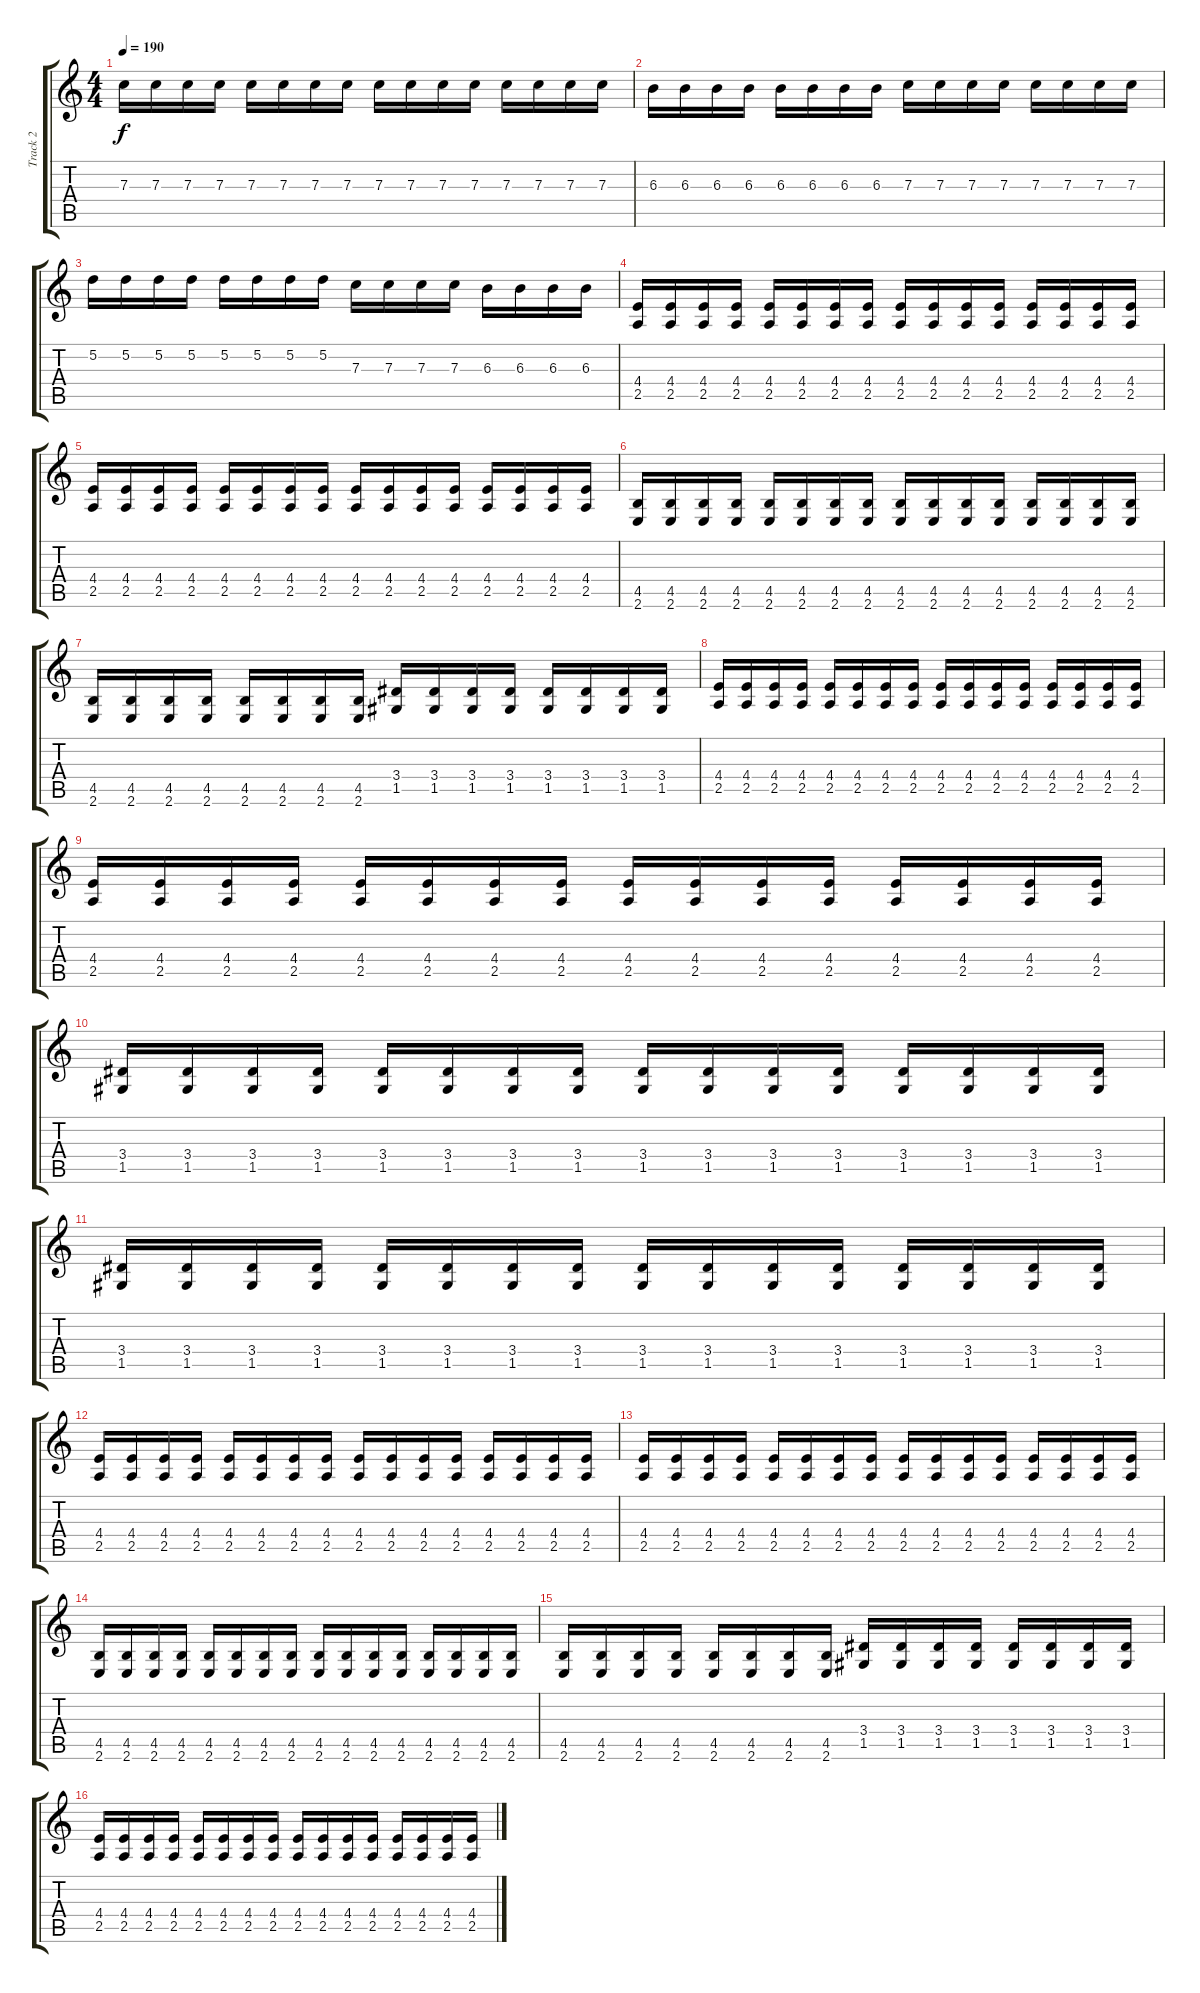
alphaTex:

\track ("Track 2" "Track 2") {instrument distortionguitar}
\staff {score tabs}
\tuning (D4 A3 F3 C3 G2 D2) {hide}
\ts (4 4)
\tempo 190
\clef g2
\ks c
7.3.16{dy f} 7.3.16 7.3.16 7.3.16 7.3.16 7.3.16 7.3.16 7.3.16 7.3.16 7.3.16 7.3.16 7.3.16 7.3.16 7.3.16 7.3.16 7.3.16 |
6.3.16 6.3.16 6.3.16 6.3.16 6.3.16 6.3.16 6.3.16 6.3.16 7.3.16 7.3.16 7.3.16 7.3.16 7.3.16 7.3.16 7.3.16 7.3.16 |
5.2.16 5.2.16 5.2.16 5.2.16 5.2.16 5.2.16 5.2.16 5.2.16 7.3.16 7.3.16 7.3.16 7.3.16 6.3.16 6.3.16 6.3.16 6.3.16 |
(4.4 2.5).16 (4.4 2.5).16 (4.4 2.5).16 (4.4 2.5).16 (4.4 2.5).16 (4.4 2.5).16 (4.4 2.5).16 (4.4 2.5).16 (4.4 2.5).16 (4.4 2.5).16 (4.4 2.5).16 (4.4 2.5).16 (4.4 2.5).16 (4.4 2.5).16 (4.4 2.5).16 (4.4 2.5).16 |
(4.4 2.5).16 (4.4 2.5).16 (4.4 2.5).16 (4.4 2.5).16 (4.4 2.5).16 (4.4 2.5).16 (4.4 2.5).16 (4.4 2.5).16 (4.4 2.5).16 (4.4 2.5).16 (4.4 2.5).16 (4.4 2.5).16 (4.4 2.5).16 (4.4 2.5).16 (4.4 2.5).16 (4.4 2.5).16 |
(4.5 2.6).16 (4.5 2.6).16 (4.5 2.6).16 (4.5 2.6).16 (4.5 2.6).16 (4.5 2.6).16 (4.5 2.6).16 (4.5 2.6).16 (4.5 2.6).16 (4.5 2.6).16 (4.5 2.6).16 (4.5 2.6).16 (4.5 2.6).16 (4.5 2.6).16 (4.5 2.6).16 (4.5 2.6).16 |
(4.5 2.6).16 (4.5 2.6).16 (4.5 2.6).16 (4.5 2.6).16 (4.5 2.6).16 (4.5 2.6).16 (4.5 2.6).16 (4.5 2.6).16 (3.4 1.5).16 (3.4 1.5).16 (3.4 1.5).16 (3.4 1.5).16 (3.4 1.5).16 (3.4 1.5).16 (3.4 1.5).16 (3.4 1.5).16 |
(4.4 2.5).16 (4.4 2.5).16 (4.4 2.5).16 (4.4 2.5).16 (4.4 2.5).16 (4.4 2.5).16 (4.4 2.5).16 (4.4 2.5).16 (4.4 2.5).16 (4.4 2.5).16 (4.4 2.5).16 (4.4 2.5).16 (4.4 2.5).16 (4.4 2.5).16 (4.4 2.5).16 (4.4 2.5).16 |
(4.4 2.5).16 (4.4 2.5).16 (4.4 2.5).16 (4.4 2.5).16 (4.4 2.5).16 (4.4 2.5).16 (4.4 2.5).16 (4.4 2.5).16 (4.4 2.5).16 (4.4 2.5).16 (4.4 2.5).16 (4.4 2.5).16 (4.4 2.5).16 (4.4 2.5).16 (4.4 2.5).16 (4.4 2.5).16 |
(3.4 1.5).16 (3.4 1.5).16 (3.4 1.5).16 (3.4 1.5).16 (3.4 1.5).16 (3.4 1.5).16 (3.4 1.5).16 (3.4 1.5).16 (3.4 1.5).16 (3.4 1.5).16 (3.4 1.5).16 (3.4 1.5).16 (3.4 1.5).16 (3.4 1.5).16 (3.4 1.5).16 (3.4 1.5).16 |
(3.4 1.5).16 (3.4 1.5).16 (3.4 1.5).16 (3.4 1.5).16 (3.4 1.5).16 (3.4 1.5).16 (3.4 1.5).16 (3.4 1.5).16 (3.4 1.5).16 (3.4 1.5).16 (3.4 1.5).16 (3.4 1.5).16 (3.4 1.5).16 (3.4 1.5).16 (3.4 1.5).16 (3.4 1.5).16 |
(4.4 2.5).16 (4.4 2.5).16 (4.4 2.5).16 (4.4 2.5).16 (4.4 2.5).16 (4.4 2.5).16 (4.4 2.5).16 (4.4 2.5).16 (4.4 2.5).16 (4.4 2.5).16 (4.4 2.5).16 (4.4 2.5).16 (4.4 2.5).16 (4.4 2.5).16 (4.4 2.5).16 (4.4 2.5).16 |
(4.4 2.5).16 (4.4 2.5).16 (4.4 2.5).16 (4.4 2.5).16 (4.4 2.5).16 (4.4 2.5).16 (4.4 2.5).16 (4.4 2.5).16 (4.4 2.5).16 (4.4 2.5).16 (4.4 2.5).16 (4.4 2.5).16 (4.4 2.5).16 (4.4 2.5).16 (4.4 2.5).16 (4.4 2.5).16 |
(4.5 2.6).16 (4.5 2.6).16 (4.5 2.6).16 (4.5 2.6).16 (4.5 2.6).16 (4.5 2.6).16 (4.5 2.6).16 (4.5 2.6).16 (4.5 2.6).16 (4.5 2.6).16 (4.5 2.6).16 (4.5 2.6).16 (4.5 2.6).16 (4.5 2.6).16 (4.5 2.6).16 (4.5 2.6).16 |
(4.5 2.6).16 (4.5 2.6).16 (4.5 2.6).16 (4.5 2.6).16 (4.5 2.6).16 (4.5 2.6).16 (4.5 2.6).16 (4.5 2.6).16 (3.4 1.5).16 (3.4 1.5).16 (3.4 1.5).16 (3.4 1.5).16 (3.4 1.5).16 (3.4 1.5).16 (3.4 1.5).16 (3.4 1.5).16 |
(4.4 2.5).16 (4.4 2.5).16 (4.4 2.5).16 (4.4 2.5).16 (4.4 2.5).16 (4.4 2.5).16 (4.4 2.5).16 (4.4 2.5).16 (4.4 2.5).16 (4.4 2.5).16 (4.4 2.5).16 (4.4 2.5).16 (4.4 2.5).16 (4.4 2.5).16 (4.4 2.5).16 (4.4 2.5).16
